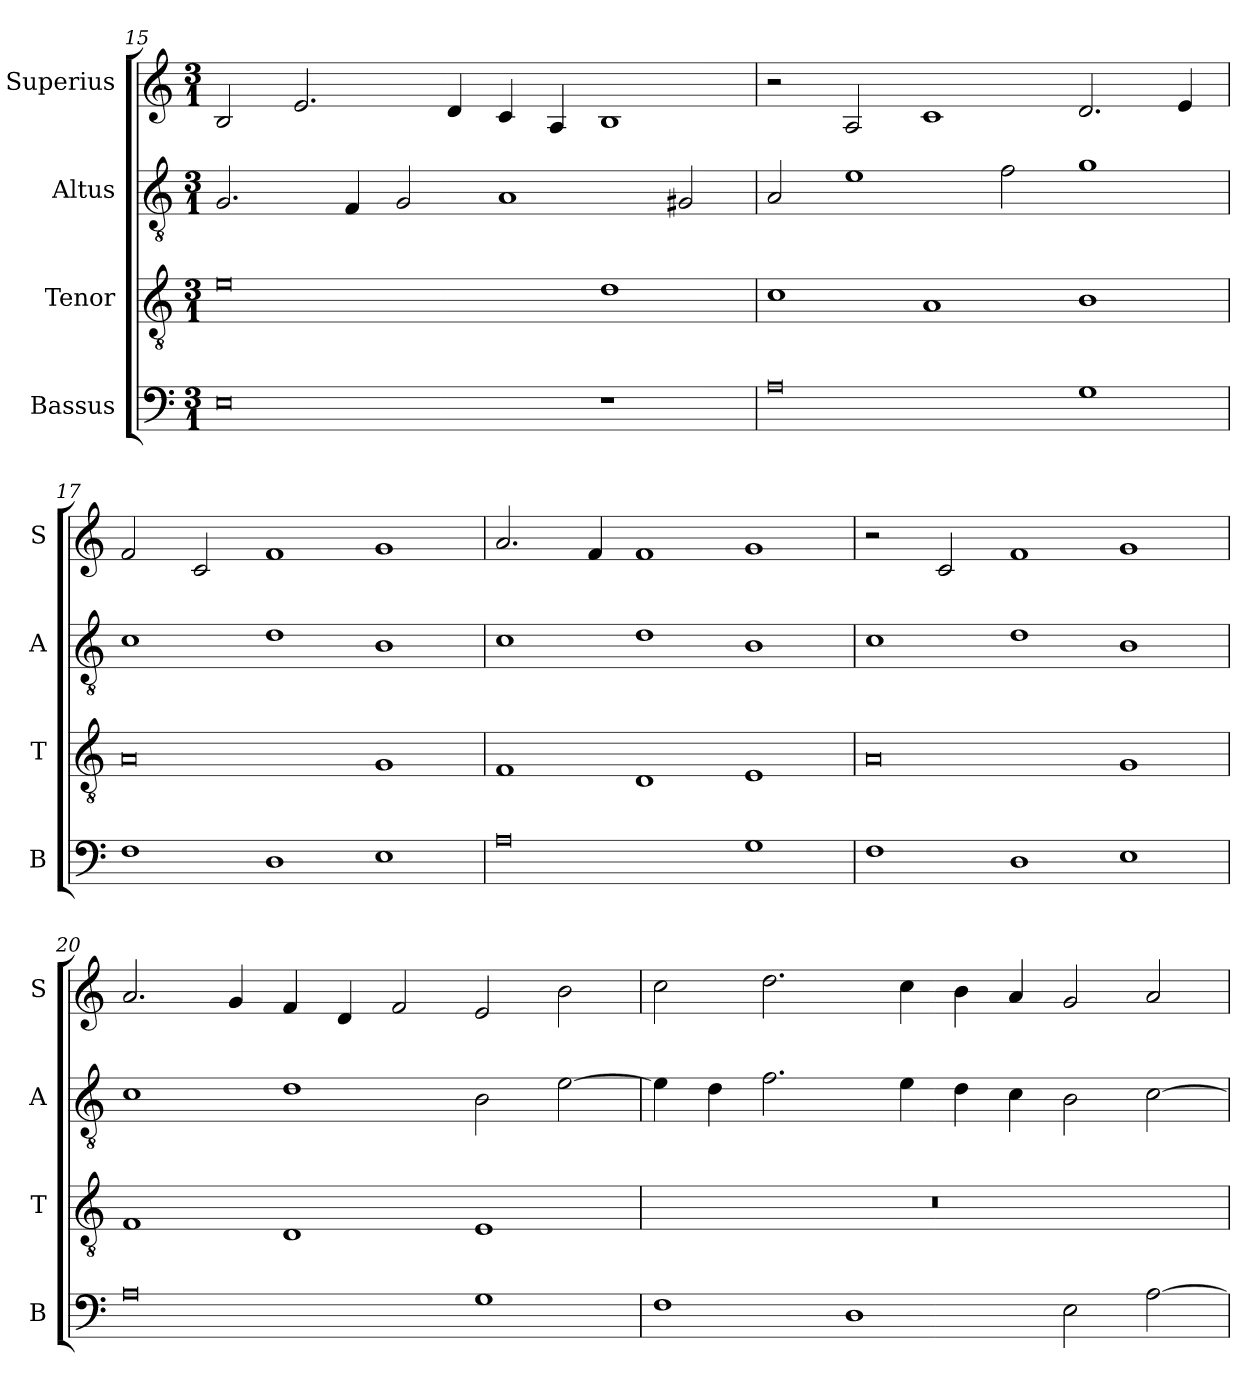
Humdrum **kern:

**kern	**kern	**kern	**kern
*part4	*part3	*part2	*part1
*staff4	*staff3	*staff2	*staff1
*I"Bassus	*I"Tenor	*I"Altus	*I"Superius
*I'B	*I'T	*I'A	*I'S
*clefF4	*clefGv2	*clefGv2	*clefG2
*k[]	*k[]	*k[]	*k[]
*M3/1	*M3/1	*M3/1	*M3/1
=15	=15	=15	=15
0E	0e	2.G/	2B/
.	.	.	2.e/
.	.	4F/	.
.	.	2G/	.
.	.	.	4d/
.	.	1A	4c/
.	.	.	4A/
1r	1d	.	1B
.	.	2G#X/	.
=16	=16	=16	=16
0A	1c	2A/	2r
.	.	1e	2A/
.	1A	.	1c
.	.	2f\	.
1G	1B	1g	2.d/
.	.	.	4e/
=17	=17	=17	=17
1F	0A	1c	2f/
.	.	.	2c/
1D	.	1d	1f
1E	1G	1B	1g
=18	=18	=18	=18
0A	1F	1c	2.a/
.	.	.	4f/
.	1D	1d	1f
1G	1E	1B	1g
=19	=19	=19	=19
1F	0A	1c	2r
.	.	.	2c/
1D	.	1d	1f
1E	1G	1B	1g
=20	=20	=20	=20
0A	1F	1c	2.a/
.	.	.	4g/
.	1D	1d	4f/
.	.	.	4d/
.	.	.	2f/
1G	1E	2B\	2e/
.	.	[2e\	2b\
=21	=21	=21	=21
1F	0.r	4e\]	2cc\
.	.	4d\	.
.	.	2.f\	2.dd\
1D	.	.	.
.	.	4e\	4cc\
.	.	4d\	4b\
.	.	4c\	4a/
2E\	.	2B\	2g/
[2A\	.	[2c\	2a/
=	=	=	=
*-	*-	*-	*-
